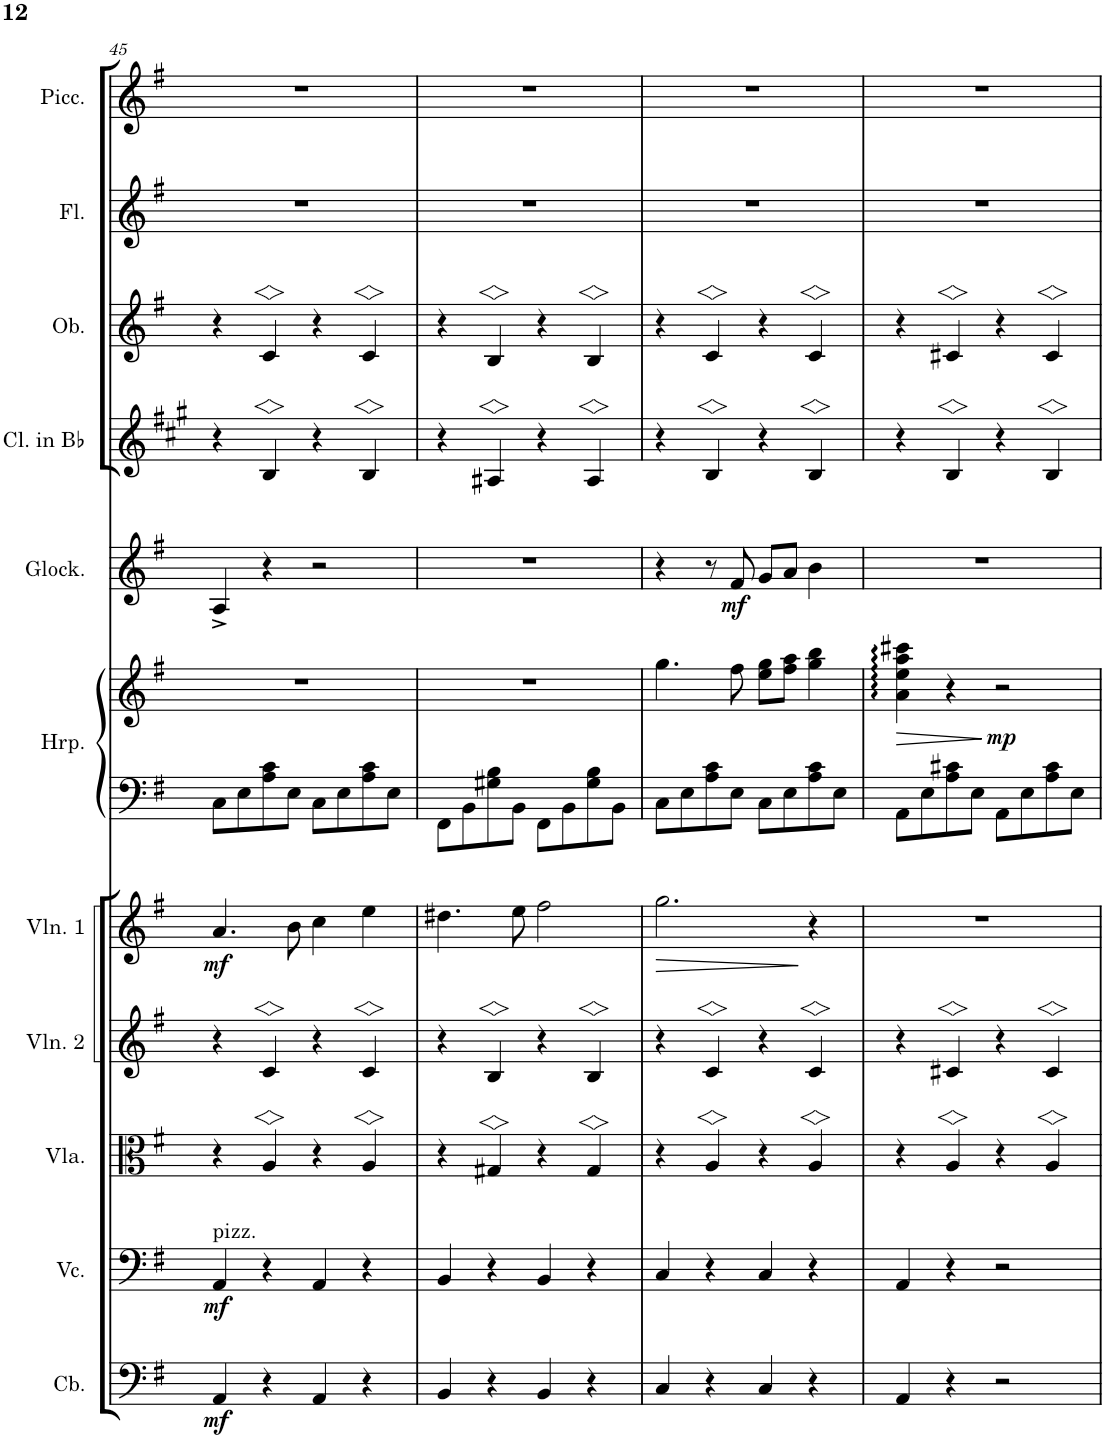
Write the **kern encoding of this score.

**kern	**dynam	**kern	**dynam	**kern	**kern	**kern	**dynam	**kern	**kern	**dynam	**kern	**dynam	**kern	**kern	**kern	**kern
*part11	*part11	*part10	*part10	*part9	*part8	*part7	*part7	*part6	*part6	*part6	*part5	*part5	*part4	*part3	*part2	*part1
*staff12	*staff12	*staff11	*staff11	*staff10	*staff9	*staff8	*staff8	*staff7	*staff6	*staff6/7	*staff5	*staff5	*staff4	*staff3	*staff2	*staff1
*I"Contrabass	*	*I"Violoncello	*	*I"Viola	*I"Violin II	*I"Violin I	*	*I"Harp	*	*	*I"Glockenspiel	*	*I"Clarinet in Bb	*I"Oboe	*I"Flute	*I"Piccolo
*I'Cb.	*	*I'Vc.	*	*I'Vla.	*I'Vln. 2	*I'Vln. 1	*	*I'Hrp.	*	*	*I'Glock.	*	*I'Cl. in Bb	*I'Ob.	*I'Fl.	*I'Picc.
!!LO:PB:g=z
*clefF4	*	*clefF4	*	*clefC3	*clefG2	*clefG2	*	*clefF4	*clefG2	*	*clefG2	*	*clefG2	*clefG2	*clefG2	*clefG2
*Trd7c12	*	*	*	*	*	*	*	*	*	*	*Trd-14c-24	*	*Trd1c2	*	*	*Trd-7c-12
*k[f#]	*	*k[f#]	*	*k[f#]	*k[f#]	*k[f#]	*	*k[f#]	*k[f#]	*	*k[f#]	*	*k[f#c#g#]	*k[f#]	*k[f#]	*k[f#]
*M4/4	*	*M4/4	*	*M4/4	*M4/4	*M4/4	*	*M4/4	*M4/4	*	*M4/4	*	*M4/4	*M4/4	*M4/4	*M4/4
=45	=45	=45	=45	=45	=45	=45	=45	=45	=45	=45	=45	=45	=45	=45	=45	=45
!	!	!LO:TX:a:t=pizz.	!	!	!	!	!	!	!	!	!	!	!	!	!	!
!	!LO:DY:b	!	!LO:DY:b	!	!	!	!LO:DY:b	!	!	!	!	!	!	!	!	!
4AA/	mf	4AA/	mf	4r	4r	4.a/	mf	8C\L	1r	.	4A^/	.	4r	4r	1r	1r
.	.	.	.	.	.	.	.	8E\	.	.	.	.	.	.	.	.
4r	.	4r	.	4A>/	4c^>/	.	.	8A\ 8c\	.	.	4r	.	4B>/	4c>/	.	.
.	.	.	.	.	.	8b\	.	8E\J	.	.	.	.	.	.	.	.
4AA/	.	4AA/	.	4r	4r	4cc\	.	8C\L	.	.	2r	.	4r	4r	.	.
.	.	.	.	.	.	.	.	8E\	.	.	.	.	.	.	.	.
4r	.	4r	.	4A>/	4c^>/	4ee\	.	8A\ 8c\	.	.	.	.	4B>/	4c>/	.	.
.	.	.	.	.	.	.	.	8E\J	.	.	.	.	.	.	.	.
=46	=46	=46	=46	=46	=46	=46	=46	=46	=46	=46	=46	=46	=46	=46	=46	=46
4BB/	.	4BB/	.	4r	4r	4.dd#X\	.	8FF#\L	1r	.	1r	.	4r	4r	1r	1r
.	.	.	.	.	.	.	.	8BB\	.	.	.	.	.	.	.	.
4r	.	4r	.	4G#X>/	4B^>/	.	.	8G#X\ 8B\	.	.	.	.	4A#X>/	4B>/	.	.
.	.	.	.	.	.	8ee\	.	8BB\J	.	.	.	.	.	.	.	.
4BB/	.	4BB/	.	4r	4r	2ff#\	.	8FF#\L	.	.	.	.	4r	4r	.	.
.	.	.	.	.	.	.	.	8BB\	.	.	.	.	.	.	.	.
4r	.	4r	.	4G#>/	4B^>/	.	.	8G#\ 8B\	.	.	.	.	4A#>/	4B>/	.	.
.	.	.	.	.	.	.	.	8BB\J	.	.	.	.	.	.	.	.
=47	=47	=47	=47	=47	=47	=47	=47	=47	=47	=47	=47	=47	=47	=47	=47	=47
!	!	!	!	!	!	!	!LO:HP:b	!	!	!	!	!	!	!	!	!
4C/	.	4C/	.	4r	4r	2.gg\	>	8C\L	4.gg\	.	4r	.	4r	4r	1r	1r
.	.	.	.	.	.	.	.	8E\	.	.	.	.	.	.	.	.
4r	.	4r	.	4A>/	4c^>/	.	.	8A\ 8c\	.	.	8r	.	4B>/	4c>/	.	.
!	!	!	!	!	!	!	!	!	!	!	!	!LO:DY:b	!	!	!	!
.	.	.	.	.	.	.	.	8E\J	8ff#\	.	8f#/	mf	.	.	.	.
4C/	.	4C/	.	4r	4r	.	.	8C\L	8ee\ 8gg\L	.	8g/L	.	4r	4r	.	.
.	.	.	.	.	.	.	.	8E\	8ff#\ 8aa\J	.	8a/J	.	.	.	.	.
4r	.	4r	.	4A>/	4c^>/	4r	]	8A\ 8c\	4gg\ 4bb\	.	4b\	.	4B>/	4c>/	.	.
.	.	.	.	.	.	.	.	8E\J	.	.	.	.	.	.	.	.
=48	=48	=48	=48	=48	=48	=48	=48	=48	=48	=48	=48	=48	=48	=48	=48	=48
!	!	!	!	!	!	!	!	!	!	!LO:HP:b	!	!	!	!	!	!
4AA/	.	4AA/	.	4r	4r	1r	.	8AA\L	4a\ 4ee\ 4aa\ 4ccc#X\	>	1r	.	4r	4r	1r	1r
.	.	.	.	.	.	.	.	8E\	.	.	.	.	.	.	.	.
4r	.	4r	.	4A>/	4c#X^>/	.	.	8A\ 8c#X\	4r	.	.	.	4B>/	4c#X>/	.	.
.	.	.	.	.	.	.	.	8E\J	.	.	.	.	.	.	.	.
!	!	!	!	!	!	!	!	!	!	!LO:DY:n=1:b	!	!	!	!	!	!
2r	.	2r	.	4r	4r	.	.	8AA\L	2r	] mp	.	.	4r	4r	.	.
.	.	.	.	.	.	.	.	8E\	.	.	.	.	.	.	.	.
.	.	.	.	4A>/	4c#^>/	.	.	8A\ 8c#\	.	.	.	.	4B>/	4c#>/	.	.
.	.	.	.	.	.	.	.	8E\J	.	.	.	.	.	.	.	.
=	=	=	=	=	=	=	=	=	=	=	=	=	=	=	=	=
*-	*-	*-	*-	*-	*-	*-	*-	*-	*-	*-	*-	*-	*-	*-	*-	*-
